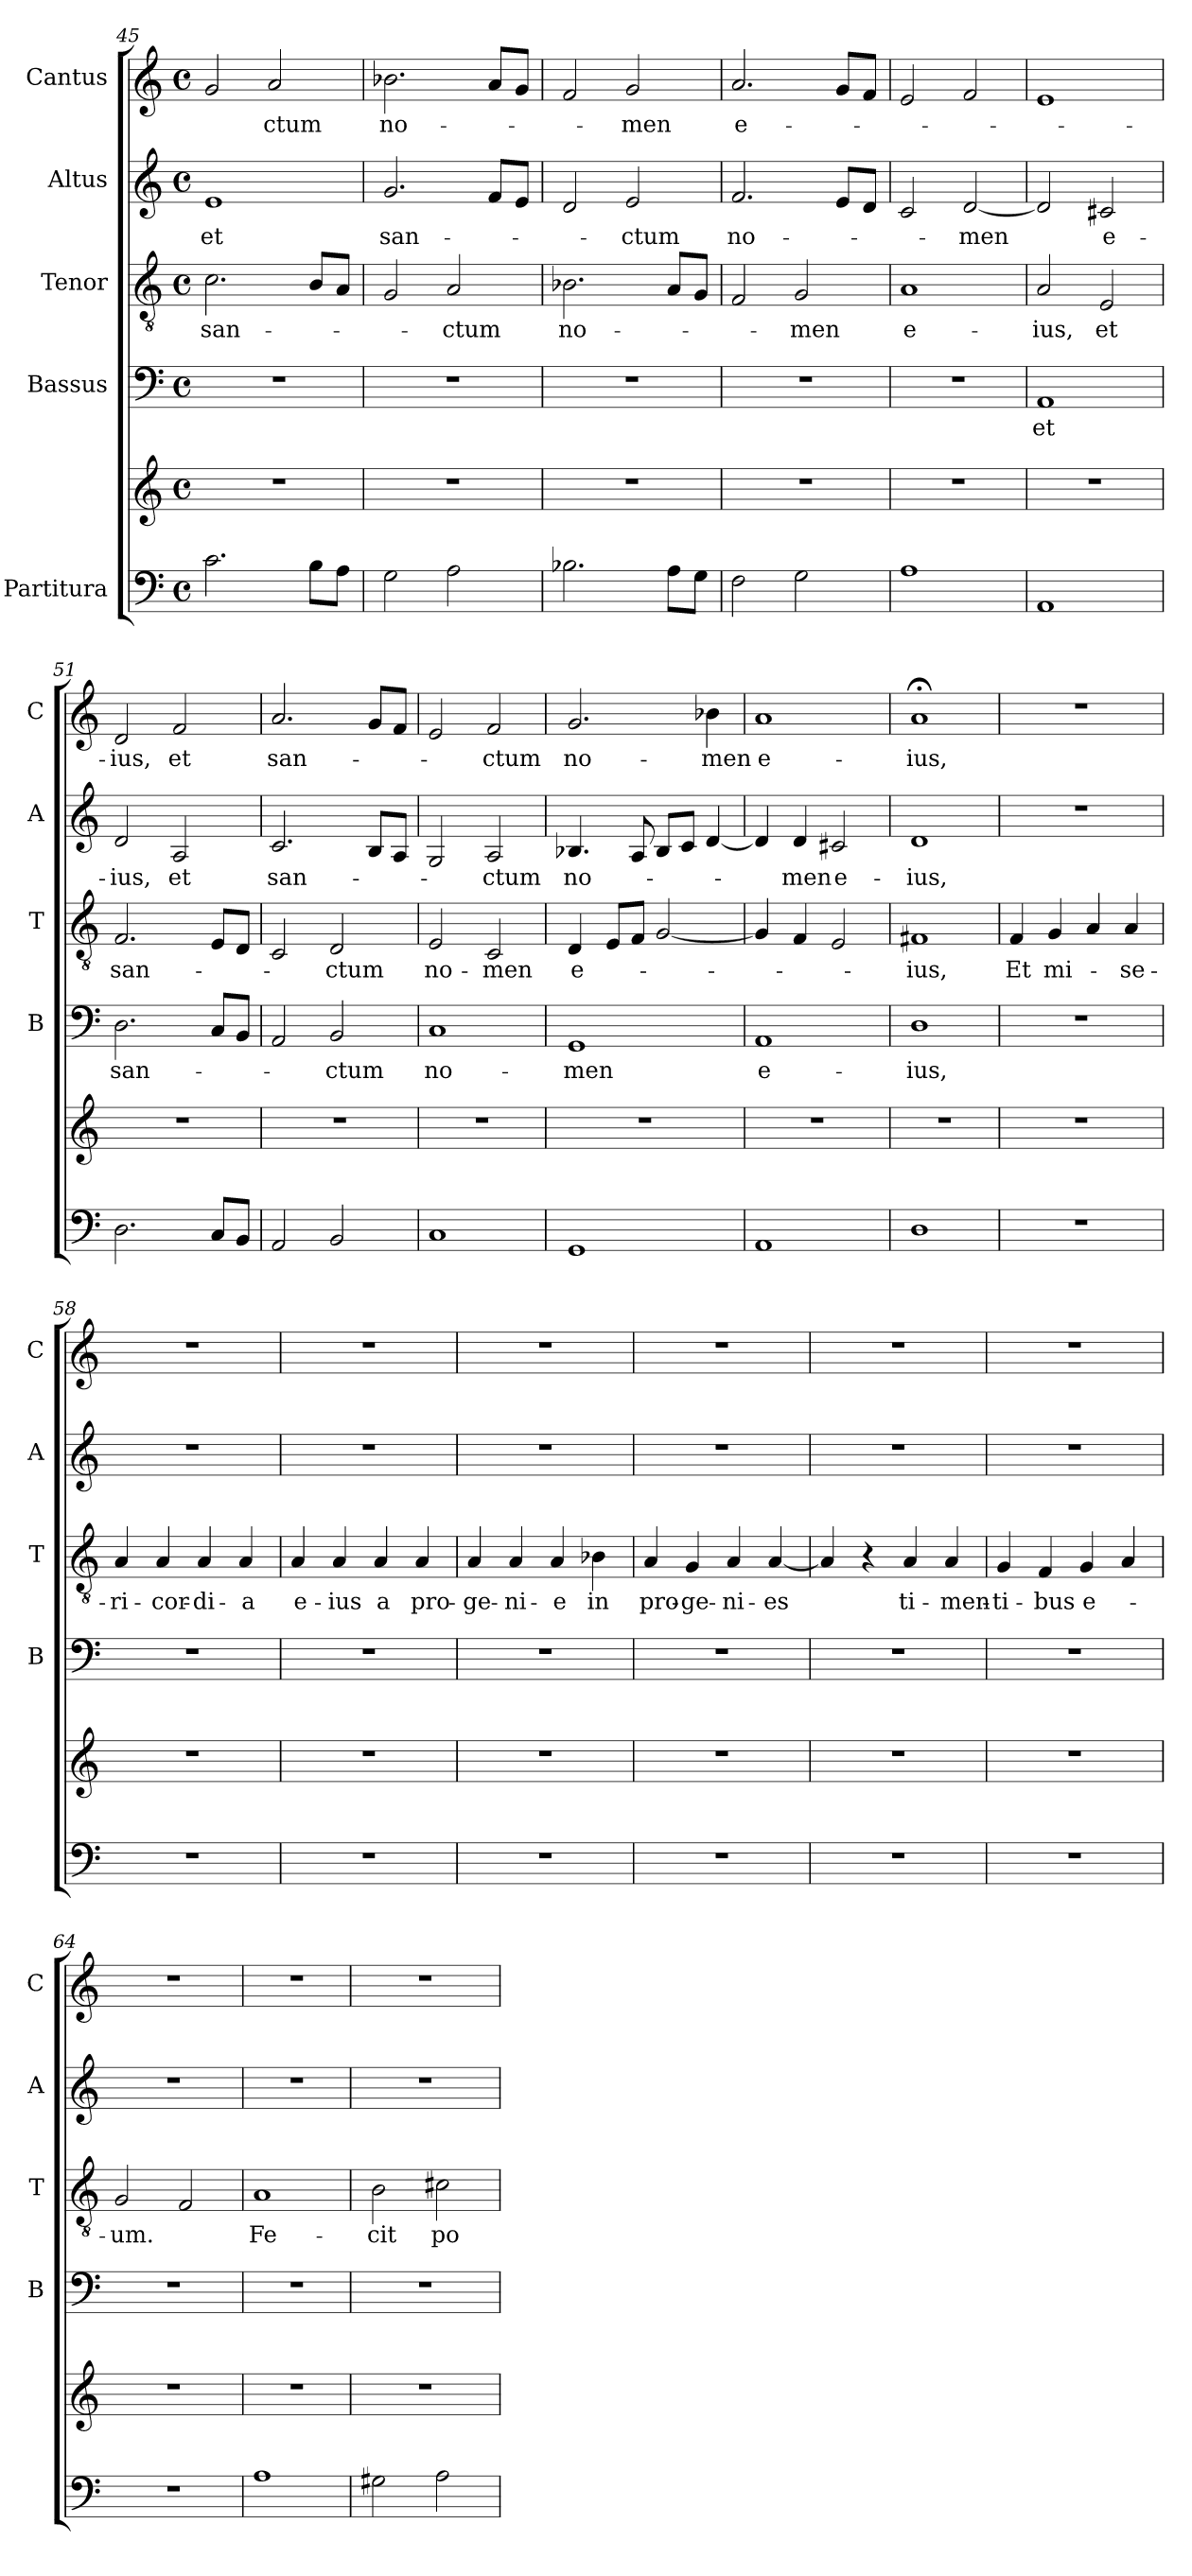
**kern	**kern	**kern	**text	**kern	**text	**kern	**text	**kern	**text
*part5	*part5	*part4	*part4	*part3	*part3	*part2	*part2	*part1	*part1
*staff6	*staff5	*staff4	*staff4	*staff3	*staff3	*staff2	*staff2	*staff1	*staff1
*I"Partitura	*	*I"Bassus	*	*I"Tenor	*	*I"Altus	*	*I"Cantus	*
*	*	*I'B	*	*I'T	*	*I'A	*	*I'C	*
*clefF4	*clefG2	*clefF4	*	*clefGv2	*	*clefG2	*	*clefG2	*
*k[]	*k[]	*k[]	*	*k[]	*	*k[]	*	*k[]	*
*C:	*C:	*C:	*	*C:	*	*C:	*	*C:	*
*M4/4	*M4/4	*M4/4	*	*M4/4	*	*M4/4	*	*M4/4	*
*met(c)	*met(c)	*met(c)	*	*met(c)	*	*met(c)	*	*met(c)	*
=45	=45	=45	=45	=45	=45	=45	=45	=45	=45
!	!	!	!	!	!LO:LY:b	!	!LO:LY:b	!	!
2.c\	1r	1r	.	2.c\	san-	1e	et	2g/	.
!	!	!	!	!	!	!	!	!	!LO:LY:b
.	.	.	.	.	.	.	.	2a/	-ctum
8B\L	.	.	.	8B/L	.	.	.	.	.
8A\J	.	.	.	8A/J	.	.	.	.	.
=46	=46	=46	=46	=46	=46	=46	=46	=46	=46
!	!	!	!	!	!	!	!LO:LY:b	!	!LO:LY:b
2G\	1r	1r	.	2G/	.	2.g/	san-	2.b-X\	no-
!	!	!	!	!	!LO:LY:b	!	!	!	!
2A\	.	.	.	2A/	-ctum	.	.	.	.
.	.	.	.	.	.	8f/L	.	8a/L	.
.	.	.	.	.	.	8e/J	.	8g/J	.
!!LO:LB:g=z
=47	=47	=47	=47	=47	=47	=47	=47	=47	=47
!	!	!	!	!	!LO:LY:b	!	!	!	!
2.B-X\	1r	1r	.	2.B-X\	no-	2d/	.	2f/	.
!	!	!	!	!	!	!	!LO:LY:b	!	!LO:LY:b
.	.	.	.	.	.	2e/	-ctum	2g/	-men
8A\L	.	.	.	8A/L	.	.	.	.	.
8G\J	.	.	.	8G/J	.	.	.	.	.
=48	=48	=48	=48	=48	=48	=48	=48	=48	=48
!	!	!	!	!	!	!	!LO:LY:b	!	!LO:LY:b
2F\	1r	1r	.	2F/	.	2.f/	no-	2.a/	e-
!	!	!	!	!	!LO:LY:b	!	!	!	!
2G\	.	.	.	2G/	-men	.	.	.	.
.	.	.	.	.	.	8e/L	.	8g/L	.
.	.	.	.	.	.	8d/J	.	8f/J	.
=49	=49	=49	=49	=49	=49	=49	=49	=49	=49
!	!	!	!	!	!LO:LY:b	!	!	!	!
1A	1r	1r	.	1A	e-	2c/	.	2e/	.
!	!	!	!	!	!	!	!LO:LY:b	!	!
.	.	.	.	.	.	[2d/	-men	2f/	.
=50	=50	=50	=50	=50	=50	=50	=50	=50	=50
!	!	!	!LO:LY:b	!	!LO:LY:b	!	!	!	!
1AA	1r	1AA	et	2A/	-ius,	2d/]	.	1e	.
!	!	!	!	!	!LO:LY:b	!	!LO:LY:b	!	!
.	.	.	.	2E/	et	2c#X/	e-	.	.
=51	=51	=51	=51	=51	=51	=51	=51	=51	=51
!	!	!	!LO:LY:b	!	!LO:LY:b	!	!LO:LY:b	!	!LO:LY:b
2.D\	1r	2.D\	san-	2.F/	san-	2d/	-ius,	2d/	-ius,
!	!	!	!	!	!	!	!LO:LY:b	!	!LO:LY:b
.	.	.	.	.	.	2A/	et	2f/	et
8C/L	.	8C/L	.	8E/L	.	.	.	.	.
8BB/J	.	8BB/J	.	8D/J	.	.	.	.	.
=52	=52	=52	=52	=52	=52	=52	=52	=52	=52
!	!	!	!	!	!	!	!LO:LY:b	!	!LO:LY:b
2AA/	1r	2AA/	.	2C/	.	2.c/	san-	2.a/	san-
!	!	!	!LO:LY:b	!	!LO:LY:b	!	!	!	!
2BB/	.	2BB/	-ctum	2D/	-ctum	.	.	.	.
.	.	.	.	.	.	8B/L	.	8g/L	.
.	.	.	.	.	.	8A/J	.	8f/J	.
=53	=53	=53	=53	=53	=53	=53	=53	=53	=53
!	!	!	!LO:LY:b	!	!LO:LY:b	!	!	!	!
1C	1r	1C	no-	2E/	no-	2G/	.	2e/	.
!	!	!	!	!	!LO:LY:b	!	!LO:LY:b	!	!LO:LY:b
.	.	.	.	2C/	-men	2A/	-ctum	2f/	-ctum
=54	=54	=54	=54	=54	=54	=54	=54	=54	=54
!	!	!	!LO:LY:b	!	!LO:LY:b	!	!LO:LY:b	!	!LO:LY:b
1GG	1r	1GG	-men	4D/	e-	4.B-X/	no-	2.g/	no-
.	.	.	.	8E/L	.	.	.	.	.
.	.	.	.	8F/J	.	8A/	.	.	.
.	.	.	.	[2G/	.	8B-/L	.	.	.
.	.	.	.	.	.	8c/J	.	.	.
!	!	!	!	!	!	!	!	!	!LO:LY:b
.	.	.	.	.	.	[4d/	.	4b-X\	-men
=55	=55	=55	=55	=55	=55	=55	=55	=55	=55
!	!	!	!LO:LY:b	!	!	!	!	!	!LO:LY:b
1AA	1r	1AA	e-	4G/]	.	4d/]	.	1a	e-
!	!	!	!	!	!	!	!LO:LY:b	!	!
.	.	.	.	4F/	.	4d/	-men	.	.
!	!	!	!	!	!	!	!LO:LY:b	!	!
.	.	.	.	2E/	.	2c#X/	e-	.	.
=56	=56	=56	=56	=56	=56	=56	=56	=56	=56
!	!	!	!LO:LY:b	!	!LO:LY:b	!	!LO:LY:b	!	!LO:LY:b
1D	1r	1D	-ius,	1F#X	-ius,	1d	-ius,	1a;<	-ius,
!!LO:LB:g=z
=57	=57	=57	=57	=57	=57	=57	=57	=57	=57
!	!	!	!	!	!LO:LY:b	!	!	!	!
1r	1r	1r	.	4F/	Et	1r	.	1r	.
!	!	!	!	!	!LO:LY:b	!	!	!	!
.	.	.	.	4G/	mi-	.	.	.	.
.	.	.	.	4A/	.	.	.	.	.
!	!	!	!	!	!LO:LY:b	!	!	!	!
.	.	.	.	4A/	-se-	.	.	.	.
=58	=58	=58	=58	=58	=58	=58	=58	=58	=58
!	!	!	!	!	!LO:LY:b	!	!	!	!
1r	1r	1r	.	4A/	-ri-	1r	.	1r	.
!	!	!	!	!	!LO:LY:b	!	!	!	!
.	.	.	.	4A/	-cor-	.	.	.	.
!	!	!	!	!	!LO:LY:b	!	!	!	!
.	.	.	.	4A/	-di-	.	.	.	.
!	!	!	!	!	!LO:LY:b	!	!	!	!
.	.	.	.	4A/	-a	.	.	.	.
=59	=59	=59	=59	=59	=59	=59	=59	=59	=59
!	!	!	!	!	!LO:LY:b	!	!	!	!
1r	1r	1r	.	4A/	e-	1r	.	1r	.
!	!	!	!	!	!LO:LY:b	!	!	!	!
.	.	.	.	4A/	-ius	.	.	.	.
!	!	!	!	!	!LO:LY:b	!	!	!	!
.	.	.	.	4A/	a	.	.	.	.
!	!	!	!	!	!LO:LY:b	!	!	!	!
.	.	.	.	4A/	pro-	.	.	.	.
=60	=60	=60	=60	=60	=60	=60	=60	=60	=60
!	!	!	!	!	!LO:LY:b	!	!	!	!
1r	1r	1r	.	4A/	-ge-	1r	.	1r	.
!	!	!	!	!	!LO:LY:b	!	!	!	!
.	.	.	.	4A/	-ni-	.	.	.	.
!	!	!	!	!	!LO:LY:b	!	!	!	!
.	.	.	.	4A/	-e	.	.	.	.
!	!	!	!	!	!LO:LY:b	!	!	!	!
.	.	.	.	4B-X\	in	.	.	.	.
=61	=61	=61	=61	=61	=61	=61	=61	=61	=61
!	!	!	!	!	!LO:LY:b	!	!	!	!
1r	1r	1r	.	4A/	pro-	1r	.	1r	.
!	!	!	!	!	!LO:LY:b	!	!	!	!
.	.	.	.	4G/	-ge-	.	.	.	.
!	!	!	!	!	!LO:LY:b	!	!	!	!
.	.	.	.	4A/	-ni-	.	.	.	.
!	!	!	!	!	!LO:LY:b	!	!	!	!
.	.	.	.	[4A/	-es	.	.	.	.
=62	=62	=62	=62	=62	=62	=62	=62	=62	=62
1r	1r	1r	.	4A/]	.	1r	.	1r	.
.	.	.	.	4r	.	.	.	.	.
!	!	!	!	!	!LO:LY:b	!	!	!	!
.	.	.	.	4A/	ti-	.	.	.	.
!	!	!	!	!	!LO:LY:b	!	!	!	!
.	.	.	.	4A/	-men-	.	.	.	.
=63	=63	=63	=63	=63	=63	=63	=63	=63	=63
!	!	!	!	!	!LO:LY:b	!	!	!	!
1r	1r	1r	.	4G/	-ti-	1r	.	1r	.
!	!	!	!	!	!LO:LY:b	!	!	!	!
.	.	.	.	4F/	-bus	.	.	.	.
!	!	!	!	!	!LO:LY:b	!	!	!	!
.	.	.	.	4G/	e-	.	.	.	.
.	.	.	.	4A/	.	.	.	.	.
=64	=64	=64	=64	=64	=64	=64	=64	=64	=64
!	!	!	!	!	!LO:LY:b	!	!	!	!
1r	1r	1r	.	2G/	-um.	1r	.	1r	.
.	.	.	.	2F/	.	.	.	.	.
!!LO:LB:g=z
=65	=65	=65	=65	=65	=65	=65	=65	=65	=65
!	!	!	!	!	!LO:LY:b	!	!	!	!
1A	1r	1r	.	1A	Fe-	1r	.	1r	.
=66	=66	=66	=66	=66	=66	=66	=66	=66	=66
!	!	!	!	!	!LO:LY:b	!	!	!	!
2G#X\	1r	1r	.	2B\	-cit	1r	.	1r	.
!	!	!	!	!	!LO:LY:b	!	!	!	!
2A\	.	.	.	2c#X\	po-	.	.	.	.
=	=	=	=	=	=	=	=	=	=
*-	*-	*-	*-	*-	*-	*-	*-	*-	*-
